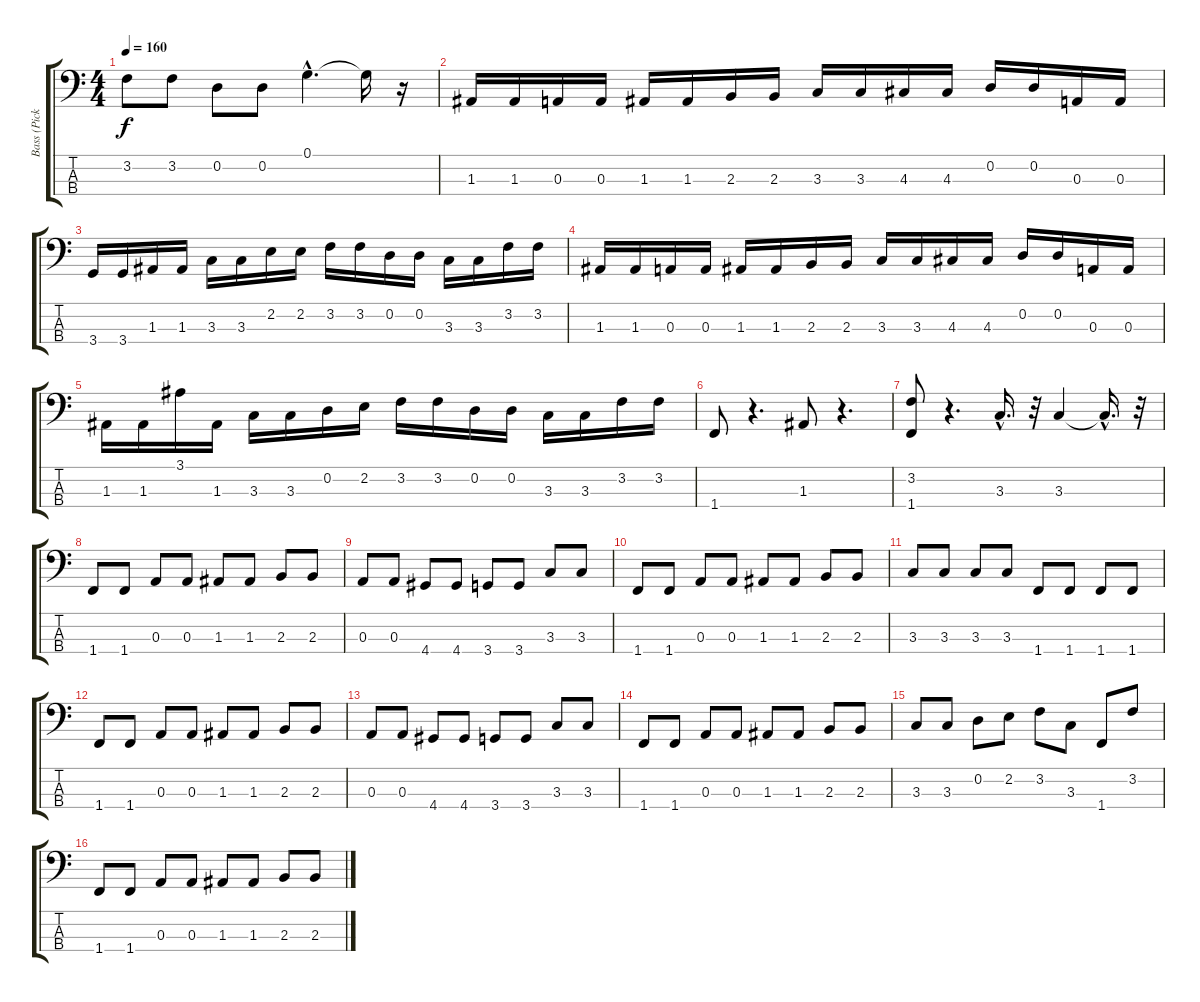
\track ("Bass (Pick)" "Bass (Pick") {instrument electricbasspick}
\staff {score tabs}
\tuning (G2 D2 A1 E1) {hide}
\ts (4 4)
\tempo 160
\clef f4
\ks c
3.2.8{dy f} 3.2.8 0.2.8 0.2.8 0.1{hac}.4{d} 0.1{t}.16 r.16 |
1.3.16 1.3.16 0.3.16 0.3.16 1.3.16 1.3.16 2.3.16 2.3.16 3.3.16 3.3.16 4.3.16 4.3.16 0.2.16 0.2.16 0.3.16 0.3.16 |
3.4.16 3.4.16 1.3.16 1.3.16 3.3.16 3.3.16 2.2.16 2.2.16 3.2.16 3.2.16 0.2.16 0.2.16 3.3.16 3.3.16 3.2.16 3.2.16 |
1.3.16 1.3.16 0.3.16 0.3.16 1.3.16 1.3.16 2.3.16 2.3.16 3.3.16 3.3.16 4.3.16 4.3.16 0.2.16 0.2.16 0.3.16 0.3.16 |
1.3.16 1.3.16 3.1.16 1.3.16 3.3.16 3.3.16 0.2.16 2.2.16 3.2.16 3.2.16 0.2.16 0.2.16 3.3.16 3.3.16 3.2.16 3.2.16 |
1.4.8 r.4{d} 1.3.8 r.4{d} |
(3.2 1.4).8 r.4{d} 3.3{hac}.16{d} r.32 3.3.4 3.3{hac t}.16{d} r.32 |
1.4.8 1.4.8 0.3.8 0.3.8 1.3.8 1.3.8 2.3.8 2.3.8 |
0.3.8 0.3.8 4.4.8 4.4.8 3.4.8 3.4.8 3.3.8 3.3.8 |
1.4.8 1.4.8 0.3.8 0.3.8 1.3.8 1.3.8 2.3.8 2.3.8 |
3.3.8 3.3.8 3.3.8 3.3.8 1.4.8 1.4.8 1.4.8 1.4.8 |
1.4.8 1.4.8 0.3.8 0.3.8 1.3.8 1.3.8 2.3.8 2.3.8 |
0.3.8 0.3.8 4.4.8 4.4.8 3.4.8 3.4.8 3.3.8 3.3.8 |
1.4.8 1.4.8 0.3.8 0.3.8 1.3.8 1.3.8 2.3.8 2.3.8 |
3.3.8 3.3.8 0.2.8 2.2.8 3.2.8 3.3.8 1.4.8 3.2.8 |
1.4.8 1.4.8 0.3.8 0.3.8 1.3.8 1.3.8 2.3.8 2.3.8
